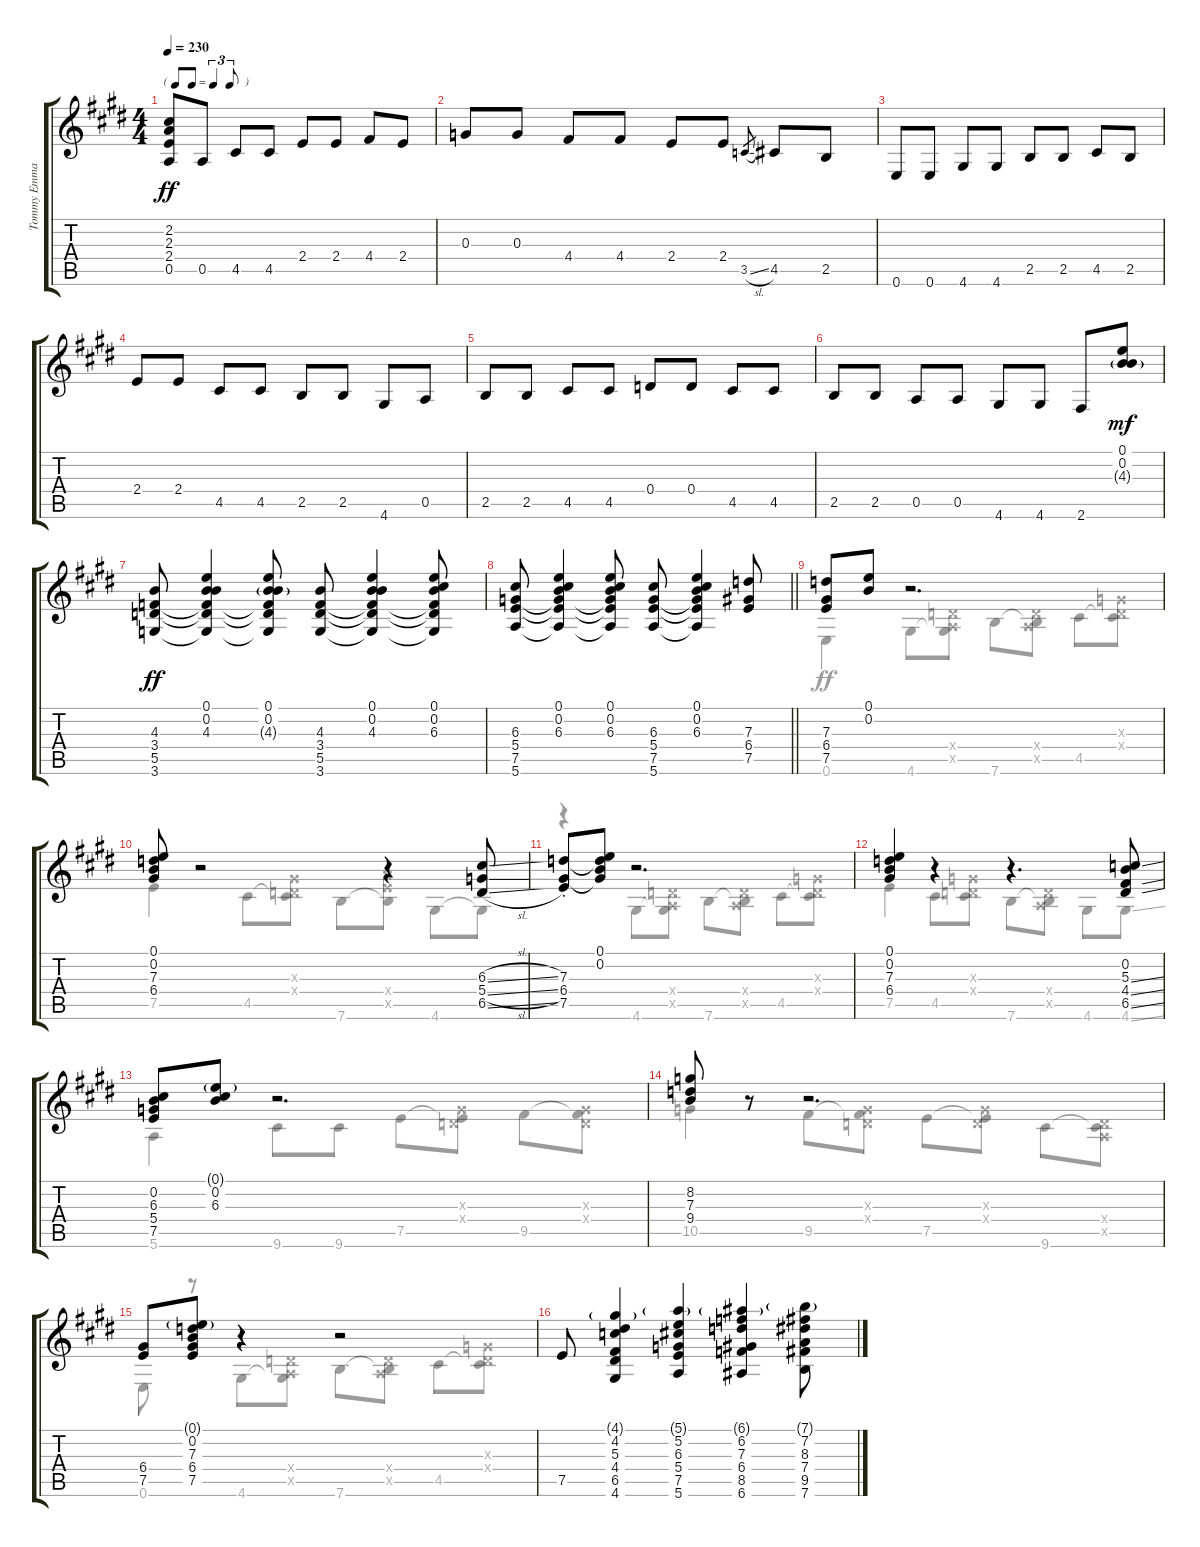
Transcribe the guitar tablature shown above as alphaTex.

\track ("Tommy Emmanuel" "Tommy Emma") {instrument acousticguitarsteel}
\staff {score tabs}
\tuning (E4 B3 G3 D3 A2 E2) {hide}
\voice
\ts (4 4)
\tf triplet8th
\tempo 230
\clef g2
\ks e
(2.2{t} 2.3{t} 2.4{t} 0.5{t}).8{dy ff} 0.5.8 4.5.8 4.5.8 2.4.8 2.4.8 4.4.8 2.4.8 |
\ks c#minor
0.3.8 0.3.8 4.4.8 4.4.8 2.4.8 2.4.8 3.5{sl}.8{gr} 4.5.8 2.5.8 |
0.6.8 0.6.8 4.6.8 4.6.8 2.5.8 2.5.8 4.5.8 2.5.8 |
2.4.8 2.4.8 4.5.8 4.5.8 2.5.8 2.5.8 4.6.8 0.5.8 |
\ks e
2.5.8 2.5.8 4.5.8 4.5.8 0.4.8 0.4.8 4.5.8 4.5.8 |
\ks c#minor
2.5.8 2.5.8 0.5.8 0.5.8 4.6.8 4.6.8 2.6.8 (0.1 0.2 4.3{g}).8{dy mf} |
(4.3 3.4 5.5 3.6).8{dy ff} (0.1 0.2 4.3 3.4{t} 5.5{t} 3.6{t}).4 (0.1 0.2 4.3{g} 3.4{t} 5.5{t} 3.6{t}).8 (4.3 3.4 5.5 3.6).8 (0.1 0.2 4.3 3.4{t} 5.5{t} 3.6{t}).4 (0.1 0.2 6.3 3.4{t} 5.5{t} 3.6{t}).8 |
\barLineRight lightlight
(6.3 5.4 7.5 5.6).8 (0.1 0.2 6.3 5.4{t} 7.5{t} 5.6{t}).4 (0.1 0.2 6.3 5.4{t} 7.5{t} 5.6{t}).8 (6.3 5.4 7.5 5.6).8 (0.1 0.2 6.3 5.4{t} 7.5{t} 5.6{t}).4 (7.3 6.4 7.5).8 |
\ks e
(7.3 6.4 7.5).8 (0.1 0.2).8 r.2{d} |
\ks c#minor
(0.1 0.2 7.3 6.4).8 r.2 r.4 (6.3{sl} 5.4{sl} 6.5{sl}).8 |
(7.3{st} 6.4{st} 7.5{st}).8 (0.1 0.2 7.3{t} 6.4{t}).8 r.2{d} |
(0.1 0.2 7.3 6.4).4 r.4 r.4{d} (0.2 5.3{ss} 4.4{ss} 6.5{ss}).8 |
\ks e
(0.2 6.3 5.4 7.5).8 (0.1{g} 0.2 6.3).8 r.2{d} |
\ks c#minor
(8.2 7.3 9.4).8 r.8 r.2{d} |
(6.4 7.5).8 (0.1{g} 0.2 7.3 6.4 7.5).8 r.4 r.2 |
7.5.8 (4.1{g} 4.2 5.3 4.4 6.5 4.6).4 (5.1{g} 5.2 6.3 5.4 7.5 5.6).4 (6.1{g} 6.2 7.3 6.4 8.5 6.6).4 (7.1{g} 7.2 8.3 7.4 9.5 7.6).8
\voice
\clef g2
\ottava regular
\simile none
\ks e
|
\ks c#minor
|
|
|
\ks e
|
\ks c#minor
|
|
\barLineRight lightlight
|
\ks e
0.6.4{dy ff} 4.6.8 (0.4{x} 0.5{x} 4.6{t}).8 7.6.8 (0.4{x} 0.5{x} 7.6{t}).8 4.5.8 (0.3{x} 0.4{x} 4.5{t}).8 |
\ks c#minor
7.5.4 4.5.8 (0.3{x} 0.4{x} 4.5{t}).8 7.6.8 (7.4{x} 7.5{x} 7.6{t}).8 4.6.8 4.6{t}.8 |
r.4 4.6.8 (0.4{x} 0.5{x} 4.6{t}).8 7.6.8 (0.4{x} 0.5{x} 7.6{t}).8 4.5.8 (0.3{x} 0.4{x} 4.5{t}).8 |
7.5.4 4.5.8 (0.3{x} 0.4{x} 4.5{t}).8 7.6.8 (0.4{x} 0.5{x} 7.6{t}).8 4.6.8 4.6{ss}.8 |
\ks e
5.6.4 9.6.8 9.6.8 7.5.8 (0.3{x} 0.4{x} 7.5{t}).8 9.5.8 (0.3{x} 0.4{x} 9.5{t}).8 |
\ks c#minor
10.5.4 9.5.8 (0.3{x} 0.4{x} 9.5{t}).8 7.5.8 (0.3{x} 0.4{x} 7.5{t}).8 9.6.8 (0.4{x} 0.5{x} 9.6{t}).8 |
0.6.8 r.8 4.6.8 (0.4{x} 0.5{x} 4.6{t}).8 7.6.8 (0.4{x} 0.5{x} 7.6{t}).8 4.5.8 (0.3{x} 0.4{x} 4.5{t}).8 |
